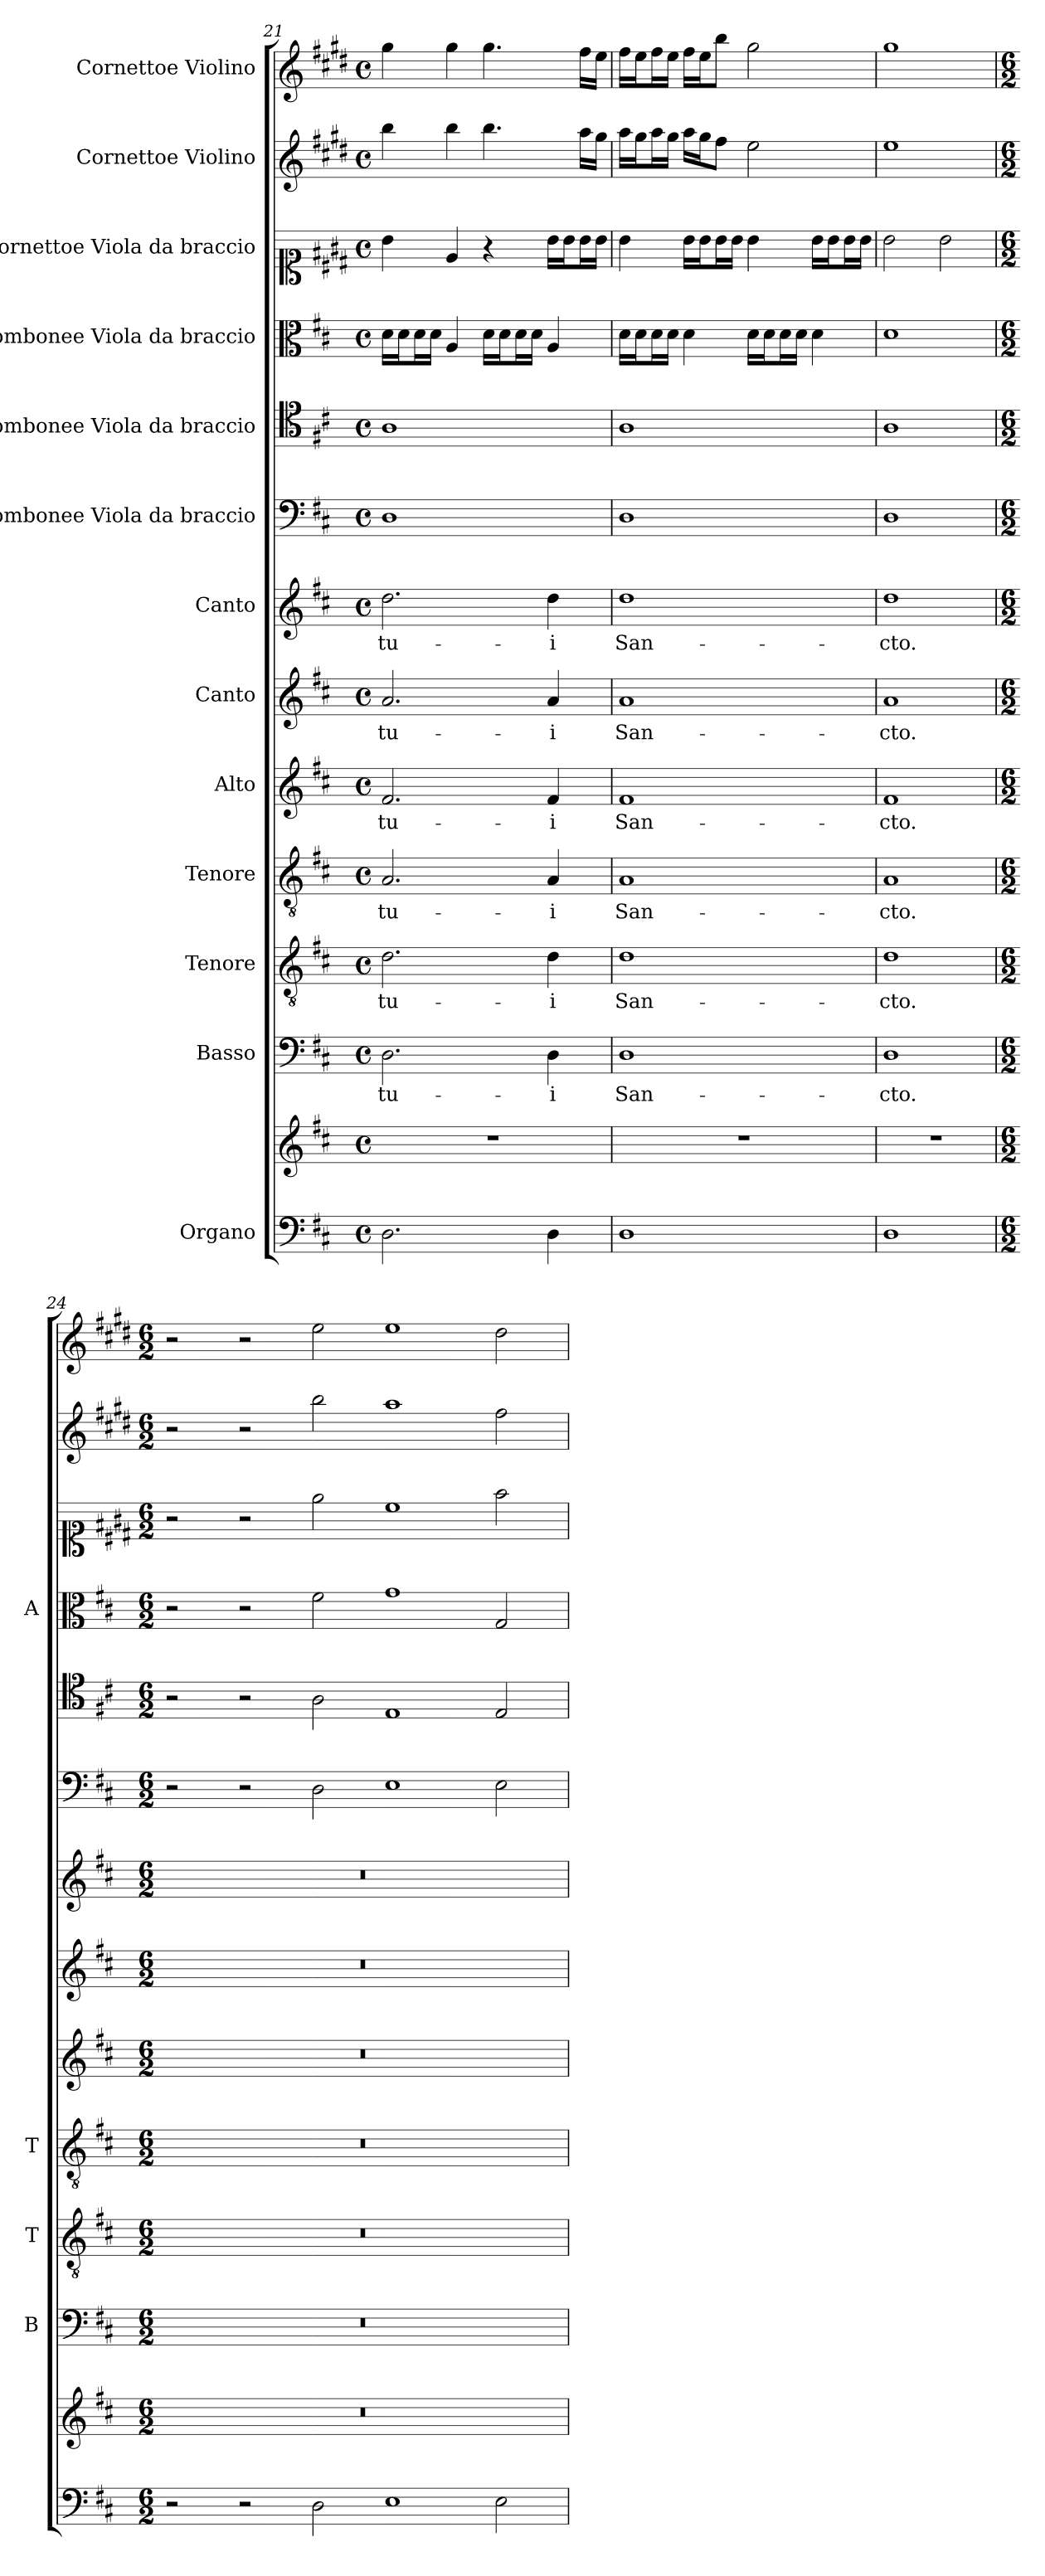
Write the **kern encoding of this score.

**kern	**kern	**kern	**text	**kern	**text	**kern	**text	**kern	**text	**kern	**text	**kern	**text	**kern	**kern	**kern	**kern	**kern	**kern
*part13	*part13	*part12	*part12	*part11	*part11	*part10	*part10	*part9	*part9	*part8	*part8	*part7	*part7	*part6	*part5	*part4	*part3	*part2	*part1
*staff14	*staff13	*staff12	*staff12	*staff11	*staff11	*staff10	*staff10	*staff9	*staff9	*staff8	*staff8	*staff7	*staff7	*staff6	*staff5	*staff4	*staff3	*staff2	*staff1
*I"Organo	*	*I"Basso	*	*I"Tenore	*	*I"Tenore	*	*I"Alto	*	*I"Canto	*	*I"Canto	*	*I"Trombonee Viola da braccio	*I"Trombonee Viola da braccio	*I"Trombonee Viola da braccio	*I"Cornettoe Viola da braccio	*I"Cornettoe Violino	*I"Cornettoe Violino
*	*	*I'B	*	*I'T	*	*I'T	*	*	*	*	*	*	*	*	*	*I'A	*	*	*
*clefF4	*clefG2	*clefF4	*	*clefGv2	*	*clefGv2	*	*clefG2	*	*clefG2	*	*clefG2	*	*clefF4	*clefC4	*clefC3	*clefC1	*clefG2	*clefG2
*	*	*	*	*ITrd7c12	*	*ITrd7c12	*	*	*	*	*	*	*	*	*	*	*ITrd1c2	*ITrd1c2	*ITrd1c2
*k[f#c#]	*k[f#c#]	*k[f#c#]	*	*k[f#c#]	*	*k[f#c#]	*	*k[f#c#]	*	*k[f#c#]	*	*k[f#c#]	*	*k[f#c#]	*k[f#c#]	*k[f#c#]	*k[f#c#]	*k[f#c#]	*k[f#c#]
*D:	*D:	*D:	*	*D:	*	*D:	*	*D:	*	*D:	*	*D:	*	*D:	*D:	*D:	*D:	*D:	*D:
*M4/4	*M4/4	*M4/4	*	*M4/4	*	*M4/4	*	*M4/4	*	*M4/4	*	*M4/4	*	*M4/4	*M4/4	*M4/4	*M4/4	*M4/4	*M4/4
*met(c)	*met(c)	*met(c)	*	*met(c)	*	*met(c)	*	*met(c)	*	*met(c)	*	*met(c)	*	*met(c)	*met(c)	*met(c)	*met(c)	*met(c)	*met(c)
=21	=21	=21	=21	=21	=21	=21	=21	=21	=21	=21	=21	=21	=21	=21	=21	=21	=21	=21	=21
!	!	!	!LO:LY:b	!	!LO:LY:b	!	!LO:LY:b	!	!LO:LY:b	!	!LO:LY:b	!	!LO:LY:b	!	!	!	!	!	!
2.D\	1r	2.D\	-tu-	2.D\	-tu-	2.AA/	-tu-	2.f#/	-tu-	2.a/	-tu-	2.dd\	-tu-	1D	1A	16d\LL	4a\	4aa\	4ff#\
.	.	.	.	.	.	.	.	.	.	.	.	.	.	.	.	16d\J	.	.	.
.	.	.	.	.	.	.	.	.	.	.	.	.	.	.	.	16d\L	.	.	.
.	.	.	.	.	.	.	.	.	.	.	.	.	.	.	.	16d\JJ	.	.	.
.	.	.	.	.	.	.	.	.	.	.	.	.	.	.	.	4A/	4d/	4aa\	4ff#\
.	.	.	.	.	.	.	.	.	.	.	.	.	.	.	.	16d\LL	4r	4.aa\	4.ff#\
.	.	.	.	.	.	.	.	.	.	.	.	.	.	.	.	16d\J	.	.	.
.	.	.	.	.	.	.	.	.	.	.	.	.	.	.	.	16d\L	.	.	.
.	.	.	.	.	.	.	.	.	.	.	.	.	.	.	.	16d\JJ	.	.	.
!	!	!	!LO:LY:b	!	!LO:LY:b	!	!LO:LY:b	!	!LO:LY:b	!	!LO:LY:b	!	!LO:LY:b	!	!	!	!	!	!
4D\	.	4D\	-i	4D\	-i	4AA/	-i	4f#/	-i	4a/	-i	4dd\	-i	.	.	4A/	16a\LL	.	.
.	.	.	.	.	.	.	.	.	.	.	.	.	.	.	.	.	16a\J	.	.
.	.	.	.	.	.	.	.	.	.	.	.	.	.	.	.	.	16a\L	16gg\LL	16ee\LL
.	.	.	.	.	.	.	.	.	.	.	.	.	.	.	.	.	16a\JJ	16ff#\JJ	16dd\JJ
=22	=22	=22	=22	=22	=22	=22	=22	=22	=22	=22	=22	=22	=22	=22	=22	=22	=22	=22	=22
!	!	!	!LO:LY:b	!	!LO:LY:b	!	!LO:LY:b	!	!LO:LY:b	!	!LO:LY:b	!	!LO:LY:b	!	!	!	!	!	!
1D	1r	1D	San-	1D	San-	1AA	San-	1f#	San-	1a	San-	1dd	San-	1D	1A	16d\LL	4a\	16gg\LL	16ee\LL
.	.	.	.	.	.	.	.	.	.	.	.	.	.	.	.	16d\J	.	16ff#\J	16dd\J
.	.	.	.	.	.	.	.	.	.	.	.	.	.	.	.	16d\L	.	16gg\L	16ee\L
.	.	.	.	.	.	.	.	.	.	.	.	.	.	.	.	16d\JJ	.	16ff#\JJ	16dd\JJ
.	.	.	.	.	.	.	.	.	.	.	.	.	.	.	.	4d\	16a\LL	16gg\LL	16ee\LL
.	.	.	.	.	.	.	.	.	.	.	.	.	.	.	.	.	16a\J	16ff#\J	16dd\J
.	.	.	.	.	.	.	.	.	.	.	.	.	.	.	.	.	16a\L	8ee\J	8aa\J
.	.	.	.	.	.	.	.	.	.	.	.	.	.	.	.	.	16a\JJ	.	.
.	.	.	.	.	.	.	.	.	.	.	.	.	.	.	.	16d\LL	4a\	2dd\	2ff#\
.	.	.	.	.	.	.	.	.	.	.	.	.	.	.	.	16d\J	.	.	.
.	.	.	.	.	.	.	.	.	.	.	.	.	.	.	.	16d\L	.	.	.
.	.	.	.	.	.	.	.	.	.	.	.	.	.	.	.	16d\JJ	.	.	.
.	.	.	.	.	.	.	.	.	.	.	.	.	.	.	.	4d\	16a\LL	.	.
.	.	.	.	.	.	.	.	.	.	.	.	.	.	.	.	.	16a\J	.	.
.	.	.	.	.	.	.	.	.	.	.	.	.	.	.	.	.	16a\L	.	.
.	.	.	.	.	.	.	.	.	.	.	.	.	.	.	.	.	16a\JJ	.	.
=23	=23	=23	=23	=23	=23	=23	=23	=23	=23	=23	=23	=23	=23	=23	=23	=23	=23	=23	=23
!	!	!	!LO:LY:b	!	!LO:LY:b	!	!LO:LY:b	!	!LO:LY:b	!	!LO:LY:b	!	!LO:LY:b	!	!	!	!	!	!
1D	1r	1D	-cto.	1D	-cto.	1AA	-cto.	1f#	-cto.	1a	-cto.	1dd	-cto.	1D	1A	1d	2a\	1dd	1ff#
.	.	.	.	.	.	.	.	.	.	.	.	.	.	.	.	.	2a\	.	.
!!LO:PB:g=z
=24	=24	=24	=24	=24	=24	=24	=24	=24	=24	=24	=24	=24	=24	=24	=24	=24	=24	=24	=24
*M6/2	*M6/2	*M6/2	*	*M6/2	*	*M6/2	*	*M6/2	*	*M6/2	*	*M6/2	*	*M6/2	*M6/2	*M6/2	*M6/2	*M6/2	*M6/2
*	*	*	*	*	*	*	*	*	*	*	*	*	*	*	*	*	*	*	*MM390
!	!LO:N:vis=1	!LO:N:vis=1	!	!LO:N:vis=1	!	!LO:N:vis=1	!	!LO:N:vis=1	!	!LO:N:vis=1	!	!LO:N:vis=1	!	!	!	!	!	!	!
2r	0.r	0.r	.	0.r	.	0.r	.	0.r	.	0.r	.	0.r	.	2r	2r	2r	2r	2r	2r
2r	.	.	.	.	.	.	.	.	.	.	.	.	.	2r	2r	2r	2r	2r	2r
2D\	.	.	.	.	.	.	.	.	.	.	.	.	.	2D\	2A\	2f#\	2dd\	2aa\	2dd\
1E	.	.	.	.	.	.	.	.	.	.	.	.	.	1E	1E	1g	1b	1gg	1dd
2E\	.	.	.	.	.	.	.	.	.	.	.	.	.	2E\	2E/	2G/	2ee\	2ee\	2cc#\
=	=	=	=	=	=	=	=	=	=	=	=	=	=	=	=	=	=	=	=
*-	*-	*-	*-	*-	*-	*-	*-	*-	*-	*-	*-	*-	*-	*-	*-	*-	*-	*-	*-
